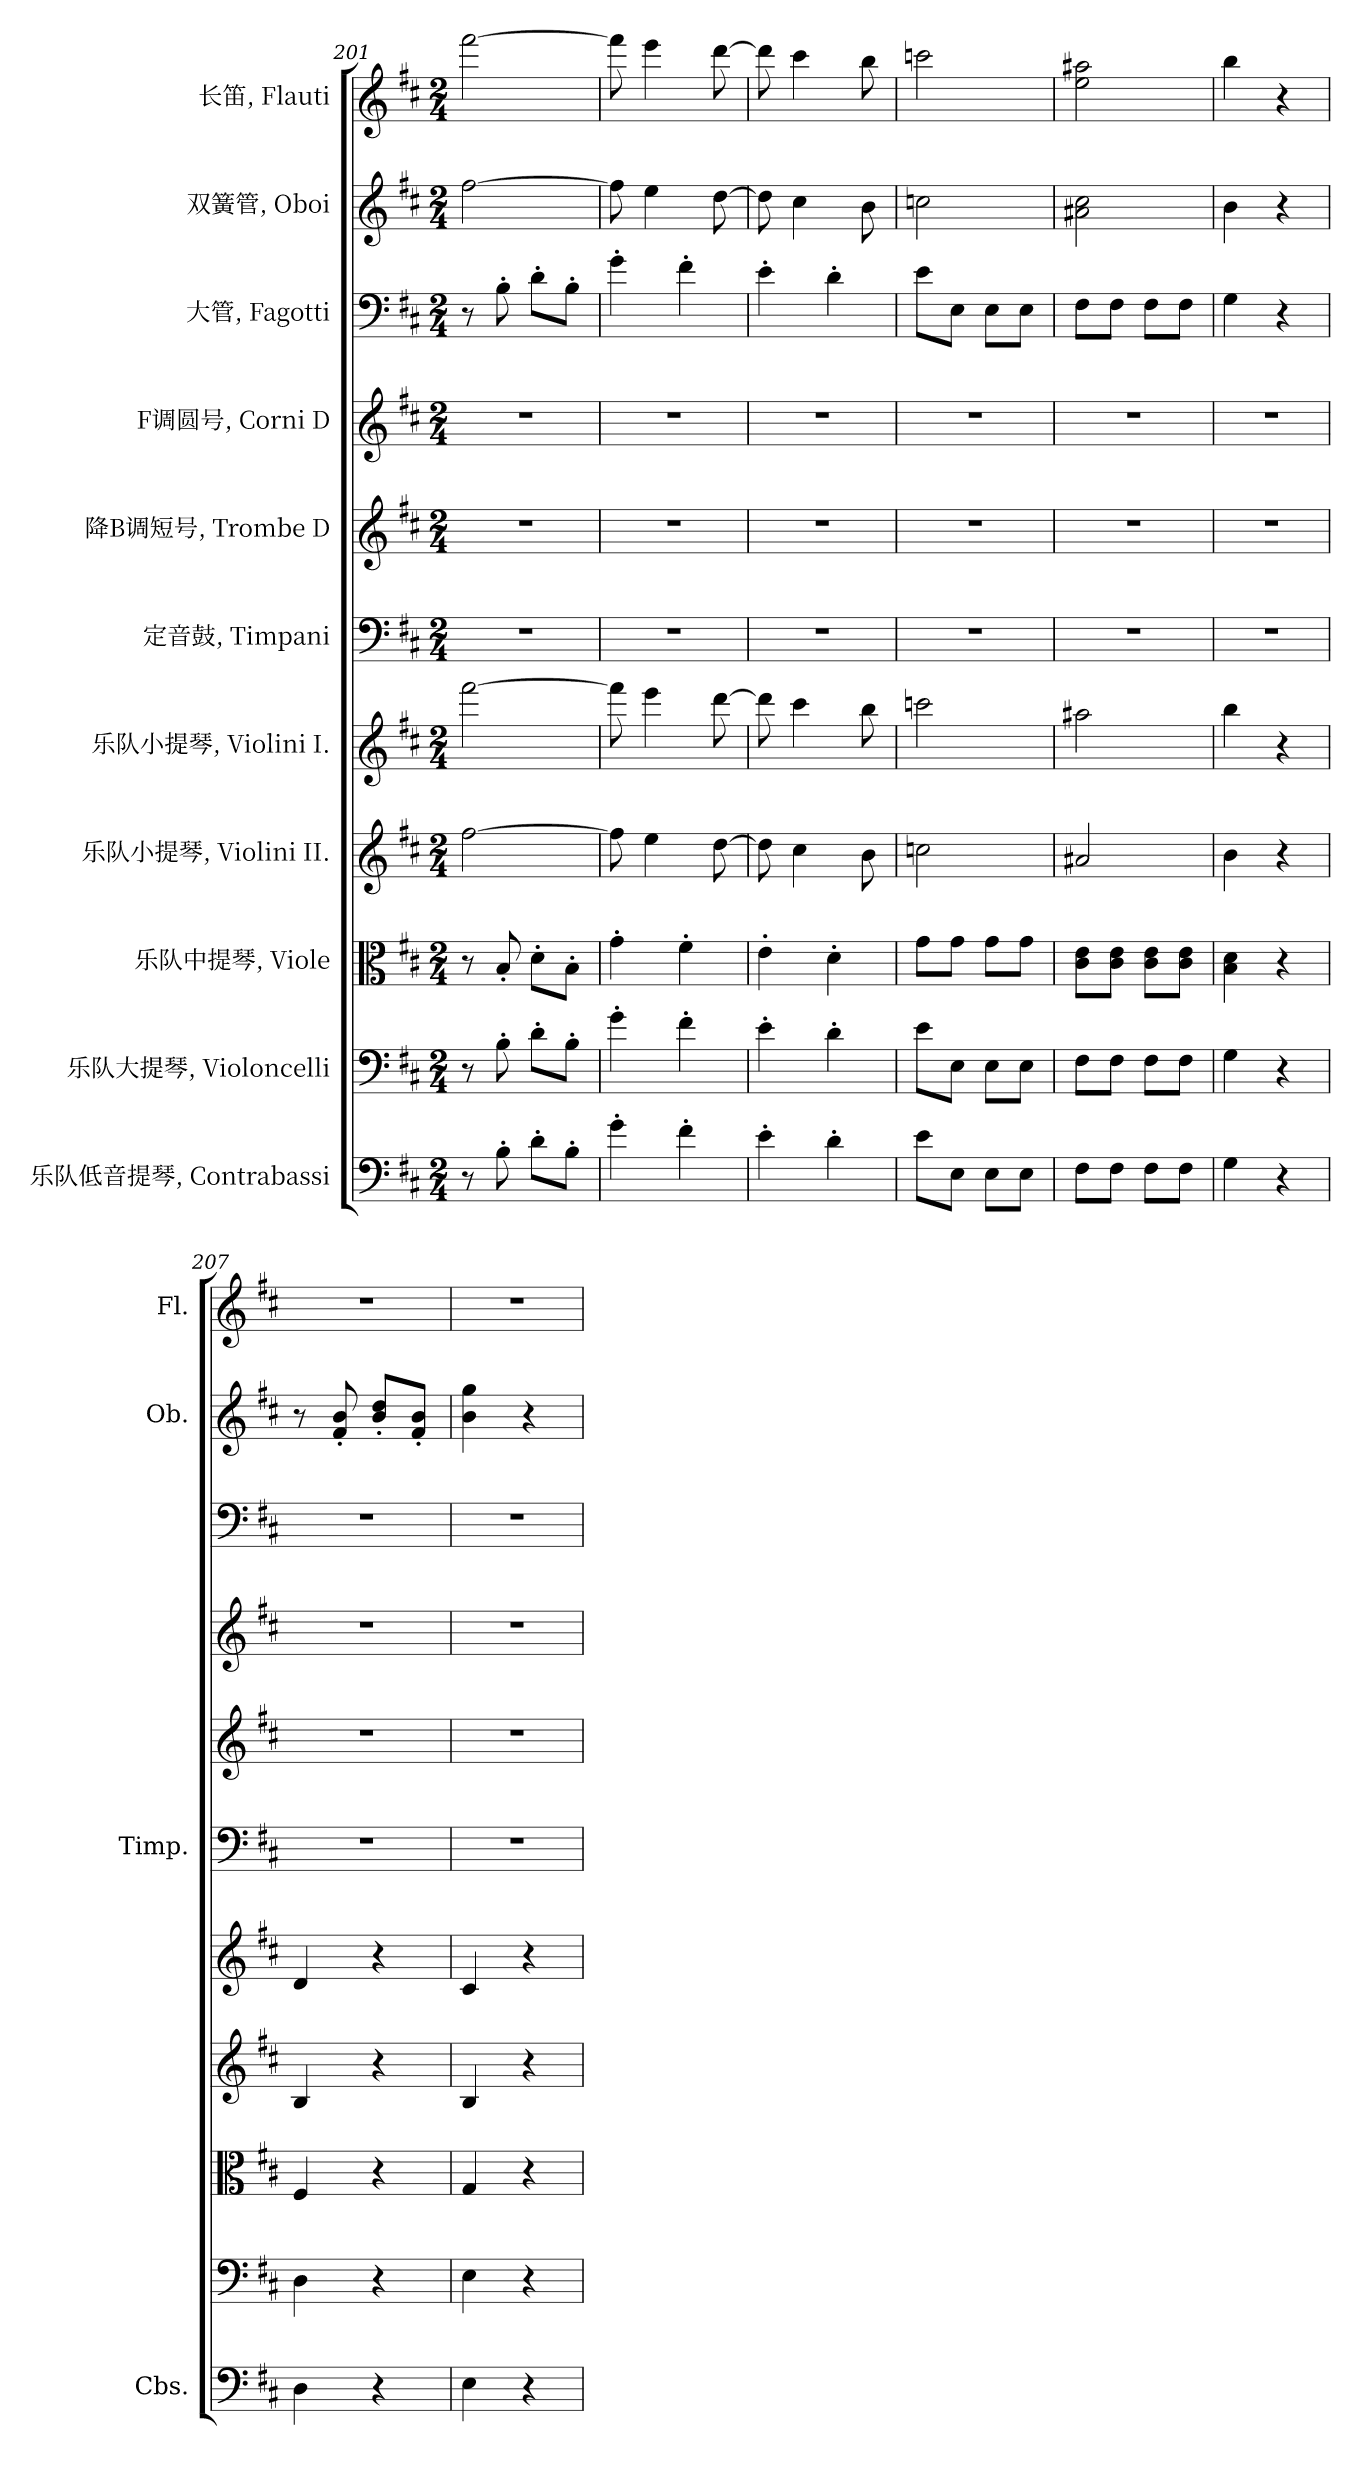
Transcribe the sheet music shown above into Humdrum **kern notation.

**kern	**kern	**kern	**kern	**kern	**kern	**kern	**kern	**kern	**kern	**kern
*part11	*part10	*part9	*part8	*part7	*part6	*part5	*part4	*part3	*part2	*part1
*staff11	*staff10	*staff9	*staff8	*staff7	*staff6	*staff5	*staff4	*staff3	*staff2	*staff1
*I"乐队低音提琴, Contrabassi	*I"乐队大提琴, Violoncelli	*I"乐队中提琴, Viole	*I"乐队小提琴, Violini II.	*I"乐队小提琴, Violini I.	*I"定音鼓, Timpani	*I"降B调短号, Trombe D	*I"F调圆号, Corni D	*I"大管, Fagotti	*I"双簧管, Oboi	*I"长笛, Flauti
*I'Cbs.	*	*	*	*	*I'Timp.	*	*	*	*I'Ob.	*I'Fl.
*clefF4	*clefF4	*clefC3	*clefG2	*clefG2	*clefF4	*clefG2	*clefG2	*clefF4	*clefG2	*clefG2
*ITrd7c12	*	*	*	*	*	*ITrd1c2	*ITrd4c7	*	*	*
*k[f#c#]	*k[f#c#]	*k[f#c#]	*k[f#c#]	*k[f#c#]	*k[f#c#]	*k[]	*k[f#]	*k[f#c#]	*k[f#c#]	*k[f#c#]
*M2/4	*M2/4	*M2/4	*M2/4	*M2/4	*M2/4	*M2/4	*M2/4	*M2/4	*M2/4	*M2/4
=201	=201	=201	=201	=201	=201	=201	=201	=201	=201	=201
8r	8r	8r	[2ff#\	[2fff#\	2r	2r	2r	8r	[2ff#\	[2fff#\
8BB'\	8B'\	8B'/	.	.	.	.	.	8B'\	.	.
8D'\L	8d'\L	8d'\L	.	.	.	.	.	8d'\L	.	.
8BB'\J	8B'\J	8B'\J	.	.	.	.	.	8B'\J	.	.
=202	=202	=202	=202	=202	=202	=202	=202	=202	=202	=202
4G'\	4g'\	4g'\	8ff#\]	8fff#\]	2r	2r	2r	4g'\	8ff#\]	8fff#\]
.	.	.	4ee\	4eee\	.	.	.	.	4ee\	4eee\
4F#'\	4f#'\	4f#'\	.	.	.	.	.	4f#'\	.	.
.	.	.	[8dd\	[8ddd\	.	.	.	.	[8dd\	[8ddd\
=203	=203	=203	=203	=203	=203	=203	=203	=203	=203	=203
4E'\	4e'\	4e'\	8dd\]	8ddd\]	2r	2r	2r	4e'\	8dd\]	8ddd\]
.	.	.	4cc#\	4ccc#\	.	.	.	.	4cc#\	4ccc#\
4D'\	4d'\	4d'\	.	.	.	.	.	4d'\	.	.
.	.	.	8b\	8bb\	.	.	.	.	8b\	8bb\
!!LO:PB:g=z
=204	=204	=204	=204	=204	=204	=204	=204	=204	=204	=204
8E\L	8e\L	8g\L	2ccn\	2cccn\	2r	2r	2r	8e\L	2ccn\	2cccn\
8EE\J	8E\J	8g\J	.	.	.	.	.	8E\J	.	.
8EE\L	8E\L	8g\L	.	.	.	.	.	8E\L	.	.
8EE\J	8E\J	8g\J	.	.	.	.	.	8E\J	.	.
=205	=205	=205	=205	=205	=205	=205	=205	=205	=205	=205
8FF#\L	8F#\L	8c#\ 8e\L	2a#X/	2aa#X\	2r	2r	2r	8F#\L	2a#X\ 2cc#\	2ee\ 2aa#X\
8FF#\J	8F#\J	8c#\ 8e\J	.	.	.	.	.	8F#\J	.	.
8FF#\L	8F#\L	8c#\ 8e\L	.	.	.	.	.	8F#\L	.	.
8FF#\J	8F#\J	8c#\ 8e\J	.	.	.	.	.	8F#\J	.	.
=206	=206	=206	=206	=206	=206	=206	=206	=206	=206	=206
4GG\	4G\	4B\ 4d\	4b\	4bb\	2r	2r	2r	4G\	4b\	4bb\
4r	4r	4r	4r	4r	.	.	.	4r	4r	4r
=207	=207	=207	=207	=207	=207	=207	=207	=207	=207	=207
4DD\	4D\	4F#/	4B/	4d/	2r	2r	2r	2r	8r	2r
.	.	.	.	.	.	.	.	.	8f#/' 8b/'	.
4r	4r	4r	4r	4r	.	.	.	.	8b/' 8dd/'L	.
.	.	.	.	.	.	.	.	.	8f#/' 8b/'J	.
=208	=208	=208	=208	=208	=208	=208	=208	=208	=208	=208
4EE\	4E\	4G/	4B/	4c#/	2r	2r	2r	2r	4b\ 4gg\	2r
4r	4r	4r	4r	4r	.	.	.	.	4r	.
=	=	=	=	=	=	=	=	=	=	=
*-	*-	*-	*-	*-	*-	*-	*-	*-	*-	*-
